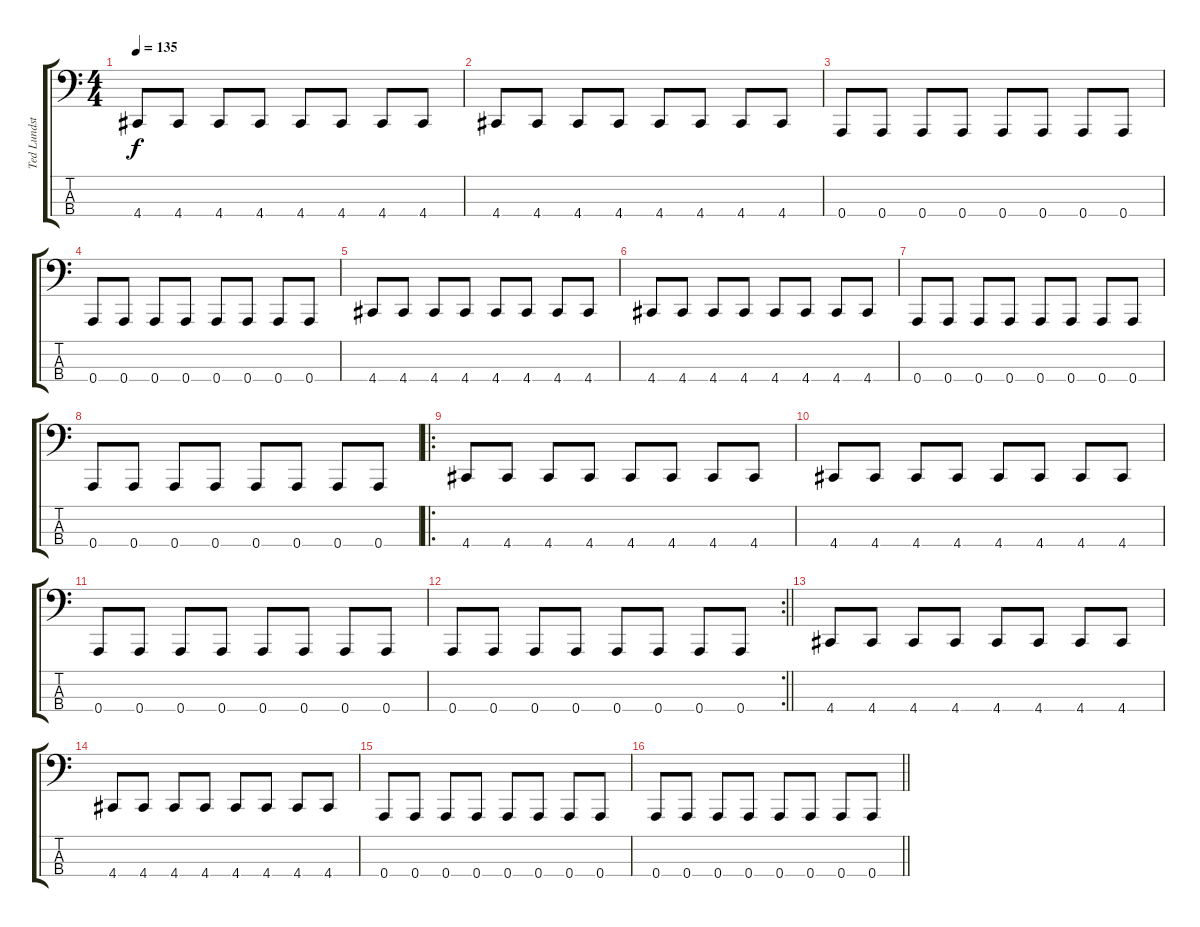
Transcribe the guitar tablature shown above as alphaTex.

\track ("Ted Lundstrem" "Ted Lundst") {instrument electricbasspick}
\staff {score tabs}
\tuning (D2 A1 E1 A0) {hide}
\ts (4 4)
\tempo 135
\clef f4
\ks c
4.4.8{dy f} 4.4.8 4.4.8 4.4.8 4.4.8 4.4.8 4.4.8 4.4.8 |
4.4.8 4.4.8 4.4.8 4.4.8 4.4.8 4.4.8 4.4.8 4.4.8 |
0.4.8 0.4.8 0.4.8 0.4.8 0.4.8 0.4.8 0.4.8 0.4.8 |
0.4.8 0.4.8 0.4.8 0.4.8 0.4.8 0.4.8 0.4.8 0.4.8 |
4.4.8 4.4.8 4.4.8 4.4.8 4.4.8 4.4.8 4.4.8 4.4.8 |
4.4.8 4.4.8 4.4.8 4.4.8 4.4.8 4.4.8 4.4.8 4.4.8 |
0.4.8 0.4.8 0.4.8 0.4.8 0.4.8 0.4.8 0.4.8 0.4.8 |
0.4.8 0.4.8 0.4.8 0.4.8 0.4.8 0.4.8 0.4.8 0.4.8 |
\ro
4.4.8 4.4.8 4.4.8 4.4.8 4.4.8 4.4.8 4.4.8 4.4.8 |
4.4.8 4.4.8 4.4.8 4.4.8 4.4.8 4.4.8 4.4.8 4.4.8 |
0.4.8 0.4.8 0.4.8 0.4.8 0.4.8 0.4.8 0.4.8 0.4.8 |
\rc 2
\barLineRight lightlight
0.4.8 0.4.8 0.4.8 0.4.8 0.4.8 0.4.8 0.4.8 0.4.8 |
4.4.8 4.4.8 4.4.8 4.4.8 4.4.8 4.4.8 4.4.8 4.4.8 |
4.4.8 4.4.8 4.4.8 4.4.8 4.4.8 4.4.8 4.4.8 4.4.8 |
0.4.8 0.4.8 0.4.8 0.4.8 0.4.8 0.4.8 0.4.8 0.4.8 |
\barLineRight lightlight
0.4.8 0.4.8 0.4.8 0.4.8 0.4.8 0.4.8 0.4.8 0.4.8
